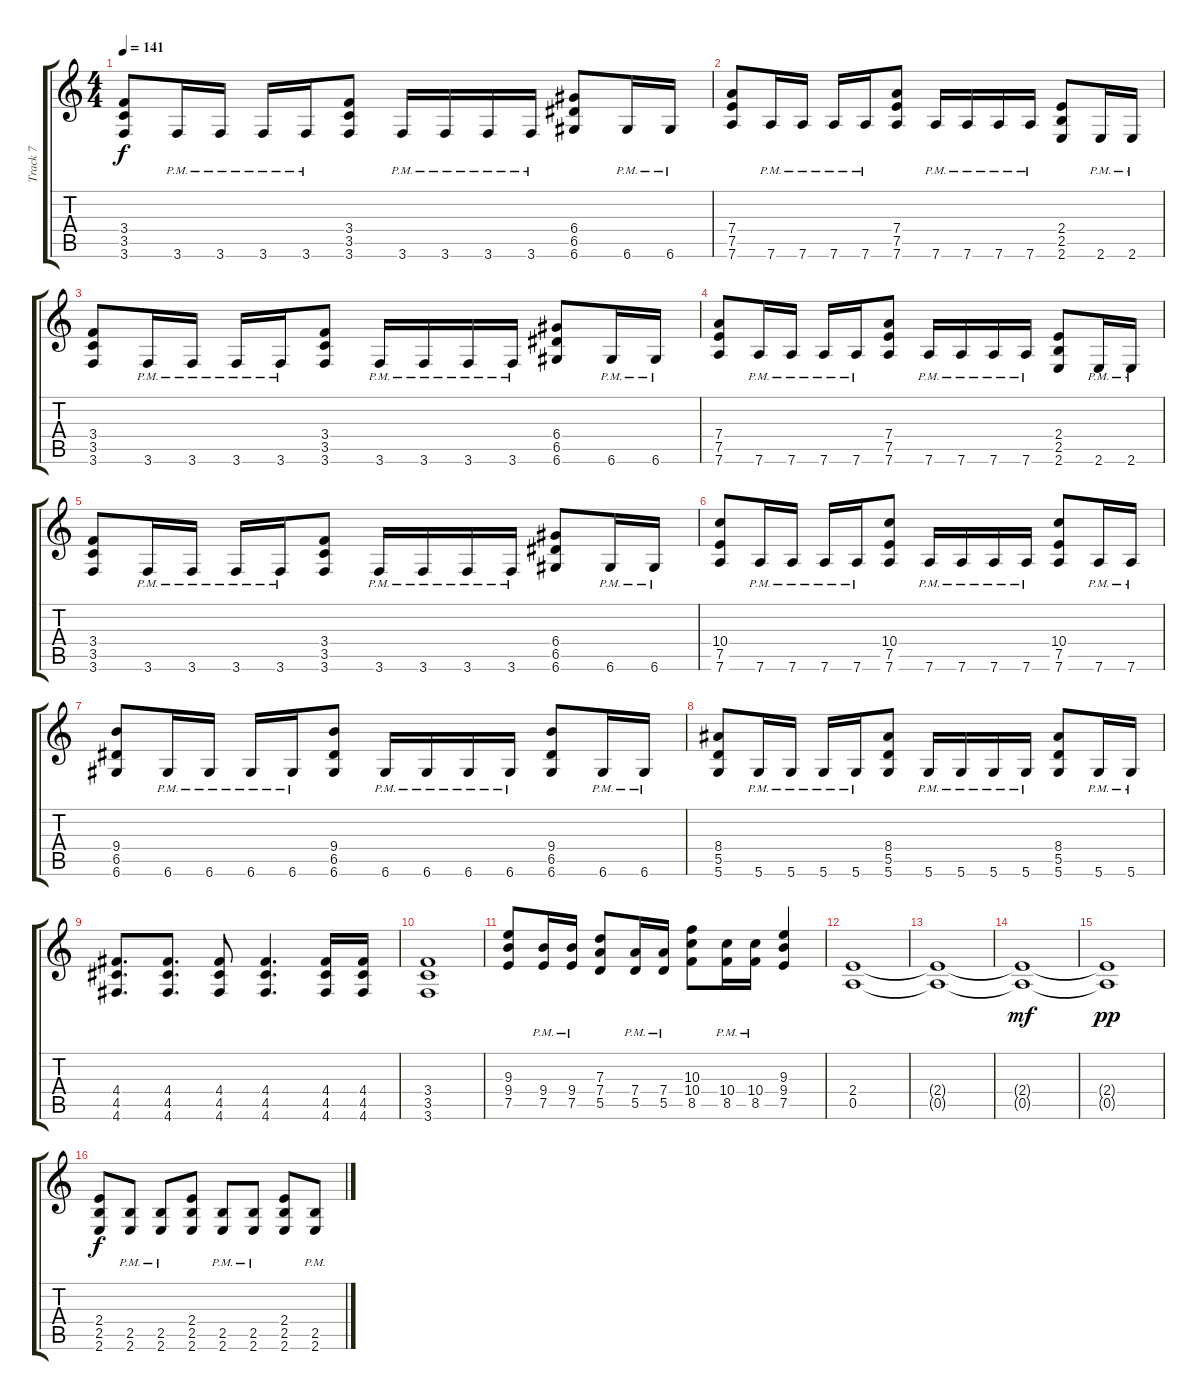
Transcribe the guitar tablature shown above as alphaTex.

\track ("Track 7" "Track 7") {instrument distortionguitar}
\staff {score tabs}
\tuning (E4 B3 G3 D3 A2 D2) {hide}
\ts (4 4)
\tempo 141
\clef g2
\ks c
(3.4 3.5 3.6).8{dy f} 3.6{pm}.16 3.6{pm}.16 3.6{pm}.16 3.6{pm}.16 (3.4 3.5 3.6).8 3.6{pm}.16 3.6{pm}.16 3.6{pm}.16 3.6{pm}.16 (6.4 6.5 6.6).8 6.6{pm}.16 6.6{pm}.16 |
(7.4 7.5 7.6).8 7.6{pm}.16 7.6{pm}.16 7.6{pm}.16 7.6{pm}.16 (7.4 7.5 7.6).8 7.6{pm}.16 7.6{pm}.16 7.6{pm}.16 7.6{pm}.16 (2.4 2.5 2.6).8 2.6{pm}.16 2.6{pm}.16 |
(3.4 3.5 3.6).8 3.6{pm}.16 3.6{pm}.16 3.6{pm}.16 3.6{pm}.16 (3.4 3.5 3.6).8 3.6{pm}.16 3.6{pm}.16 3.6{pm}.16 3.6{pm}.16 (6.4 6.5 6.6).8 6.6{pm}.16 6.6{pm}.16 |
(7.4 7.5 7.6).8 7.6{pm}.16 7.6{pm}.16 7.6{pm}.16 7.6{pm}.16 (7.4 7.5 7.6).8 7.6{pm}.16 7.6{pm}.16 7.6{pm}.16 7.6{pm}.16 (2.4 2.5 2.6).8 2.6{pm}.16 2.6{pm}.16 |
(3.4 3.5 3.6).8 3.6{pm}.16 3.6{pm}.16 3.6{pm}.16 3.6{pm}.16 (3.4 3.5 3.6).8 3.6{pm}.16 3.6{pm}.16 3.6{pm}.16 3.6{pm}.16 (6.4 6.5 6.6).8 6.6{pm}.16 6.6{pm}.16 |
(10.4 7.5 7.6).8 7.6{pm}.16 7.6{pm}.16 7.6{pm}.16 7.6{pm}.16 (10.4 7.5 7.6).8 7.6{pm}.16 7.6{pm}.16 7.6{pm}.16 7.6{pm}.16 (10.4 7.5 7.6).8 7.6{pm}.16 7.6{pm}.16 |
(9.4 6.5 6.6).8 6.6{pm}.16 6.6{pm}.16 6.6{pm}.16 6.6{pm}.16 (9.4 6.5 6.6).8 6.6{pm}.16 6.6{pm}.16 6.6{pm}.16 6.6{pm}.16 (9.4 6.5 6.6).8 6.6{pm}.16 6.6{pm}.16 |
(8.4 5.5 5.6).8 5.6{pm}.16 5.6{pm}.16 5.6{pm}.16 5.6{pm}.16 (8.4 5.5 5.6).8 5.6{pm}.16 5.6{pm}.16 5.6{pm}.16 5.6{pm}.16 (8.4 5.5 5.6).8 5.6{pm}.16 5.6{pm}.16 |
(4.4 4.5 4.6).8{d} (4.4 4.5 4.6).8{d} (4.4 4.5 4.6).8 (4.4 4.5 4.6).4{d} (4.4 4.5 4.6).16 (4.4 4.5 4.6).16 |
(3.4 3.5 3.6).1 |
(9.3 9.4 7.5).8 (9.4{pm} 7.5{pm}).16 (9.4{pm} 7.5{pm}).16 (7.3 7.4 5.5).8 (7.4{pm} 5.5{pm}).16 (7.4{pm} 5.5{pm}).16 (10.3 10.4 8.5).8 (10.4{pm} 8.5{pm}).16 (10.4{pm} 8.5{pm}).16 (9.3 9.4 7.5).4 |
(2.4 0.5).1 |
(2.4{t} 0.5{t}).1 |
(2.4{t} 0.5{t}).1{dy mf} |
(2.4{t} 0.5{t}).1{dy pp} |
(2.4 2.5 2.6).8{dy f} (2.5{pm} 2.6{pm}).8 (2.5{pm} 2.6{pm}).8 (2.4 2.5 2.6).8 (2.5{pm} 2.6{pm}).8 (2.5{pm} 2.6{pm}).8 (2.4 2.5 2.6).8 (2.5{pm} 2.6{pm}).8
